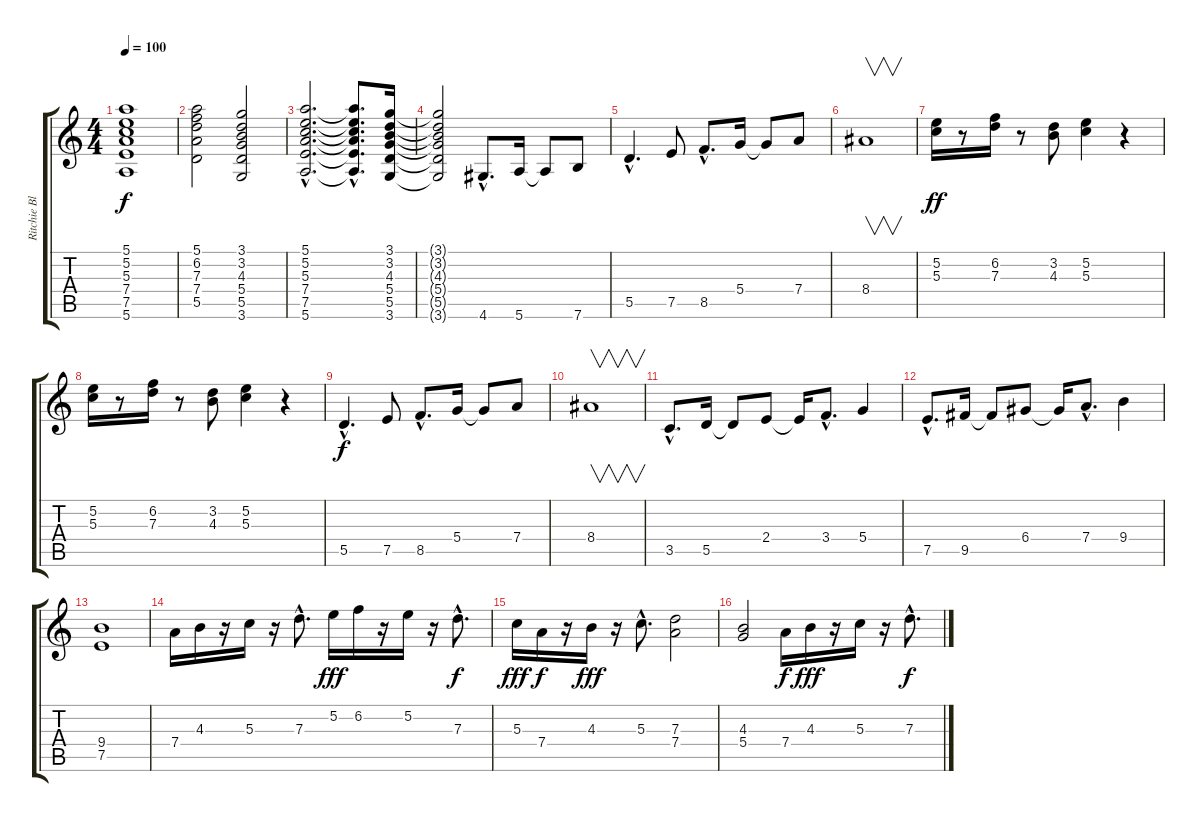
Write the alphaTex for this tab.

\track ("Ritchie Blackmore" "Ritchie Bl") {instrument distortionguitar}
\staff {score tabs}
\tuning (E4 B3 G3 D3 A2 E2) {hide}
\ts (4 4)
\tempo 100
\clef g2
\ks c
(5.1 5.2 5.3 7.4 7.5 5.6).1{dy f} |
(5.1 6.2 7.3 7.4 5.5).2 (3.1 3.2 4.3 5.4 5.5 3.6).2 |
(5.1{hac} 5.2{hac} 5.3{hac} 7.4{hac} 7.5{hac} 5.6{hac}).2{d} (5.1{hac t} 5.2{hac t} 5.3{hac t} 7.4{hac t} 7.5{hac t} 5.6{hac t}).8{d} (3.1 3.2 4.3 5.4 5.5 3.6).16 |
(3.1{t} 3.2{t} 4.3{t} 5.4{t} 5.5{t} 3.6{t}).2 4.6{hac}.8{d} 5.6.16 5.6{t}.8 7.6.8 |
5.5{hac}.4{d} 7.5.8 8.5{hac}.8{d} 5.4.16 5.4{t}.8 7.4.8 |
8.4.1{v} |
(5.2 5.3).16{dy ff} r.8 (6.2 7.3).16 r.8 (3.2 4.3).8 (5.2 5.3).4 r.4 |
(5.2 5.3).16 r.8 (6.2 7.3).16 r.8 (3.2 4.3).8 (5.2 5.3).4 r.4 |
5.5{hac}.4{d dy f} 7.5.8 8.5{hac}.8{d} 5.4.16 5.4{t}.8 7.4.8 |
8.4.1{v} |
3.5{hac}.8{d} 5.5.16 5.5{t}.8 2.4.8 2.4{t}.16 3.4{hac}.8{d} 5.4.4 |
7.5{hac}.8{d} 9.5.16 9.5{t}.8 6.4.8 6.4{t}.16 7.4{hac}.8{d} 9.4.4 |
(9.4 7.5).1 |
7.4.16{instrument distortionguitar} 4.3.16 r.16 5.3.16 r.16 7.3{hac}.8{d} 5.2.16{dy fff} 6.2.16 r.16 5.2.16 r.16 7.3{hac}.8{d dy f} |
5.3.16{dy fff} 7.4.16{dy f} r.16 4.3.16{dy fff} r.16 5.3{hac}.8{d} (7.3 7.4).2 |
(4.3 5.4).2 7.4.16{dy f} 4.3.16{dy fff} r.16 5.3.16 r.16 7.3{hac}.8{d dy f}
